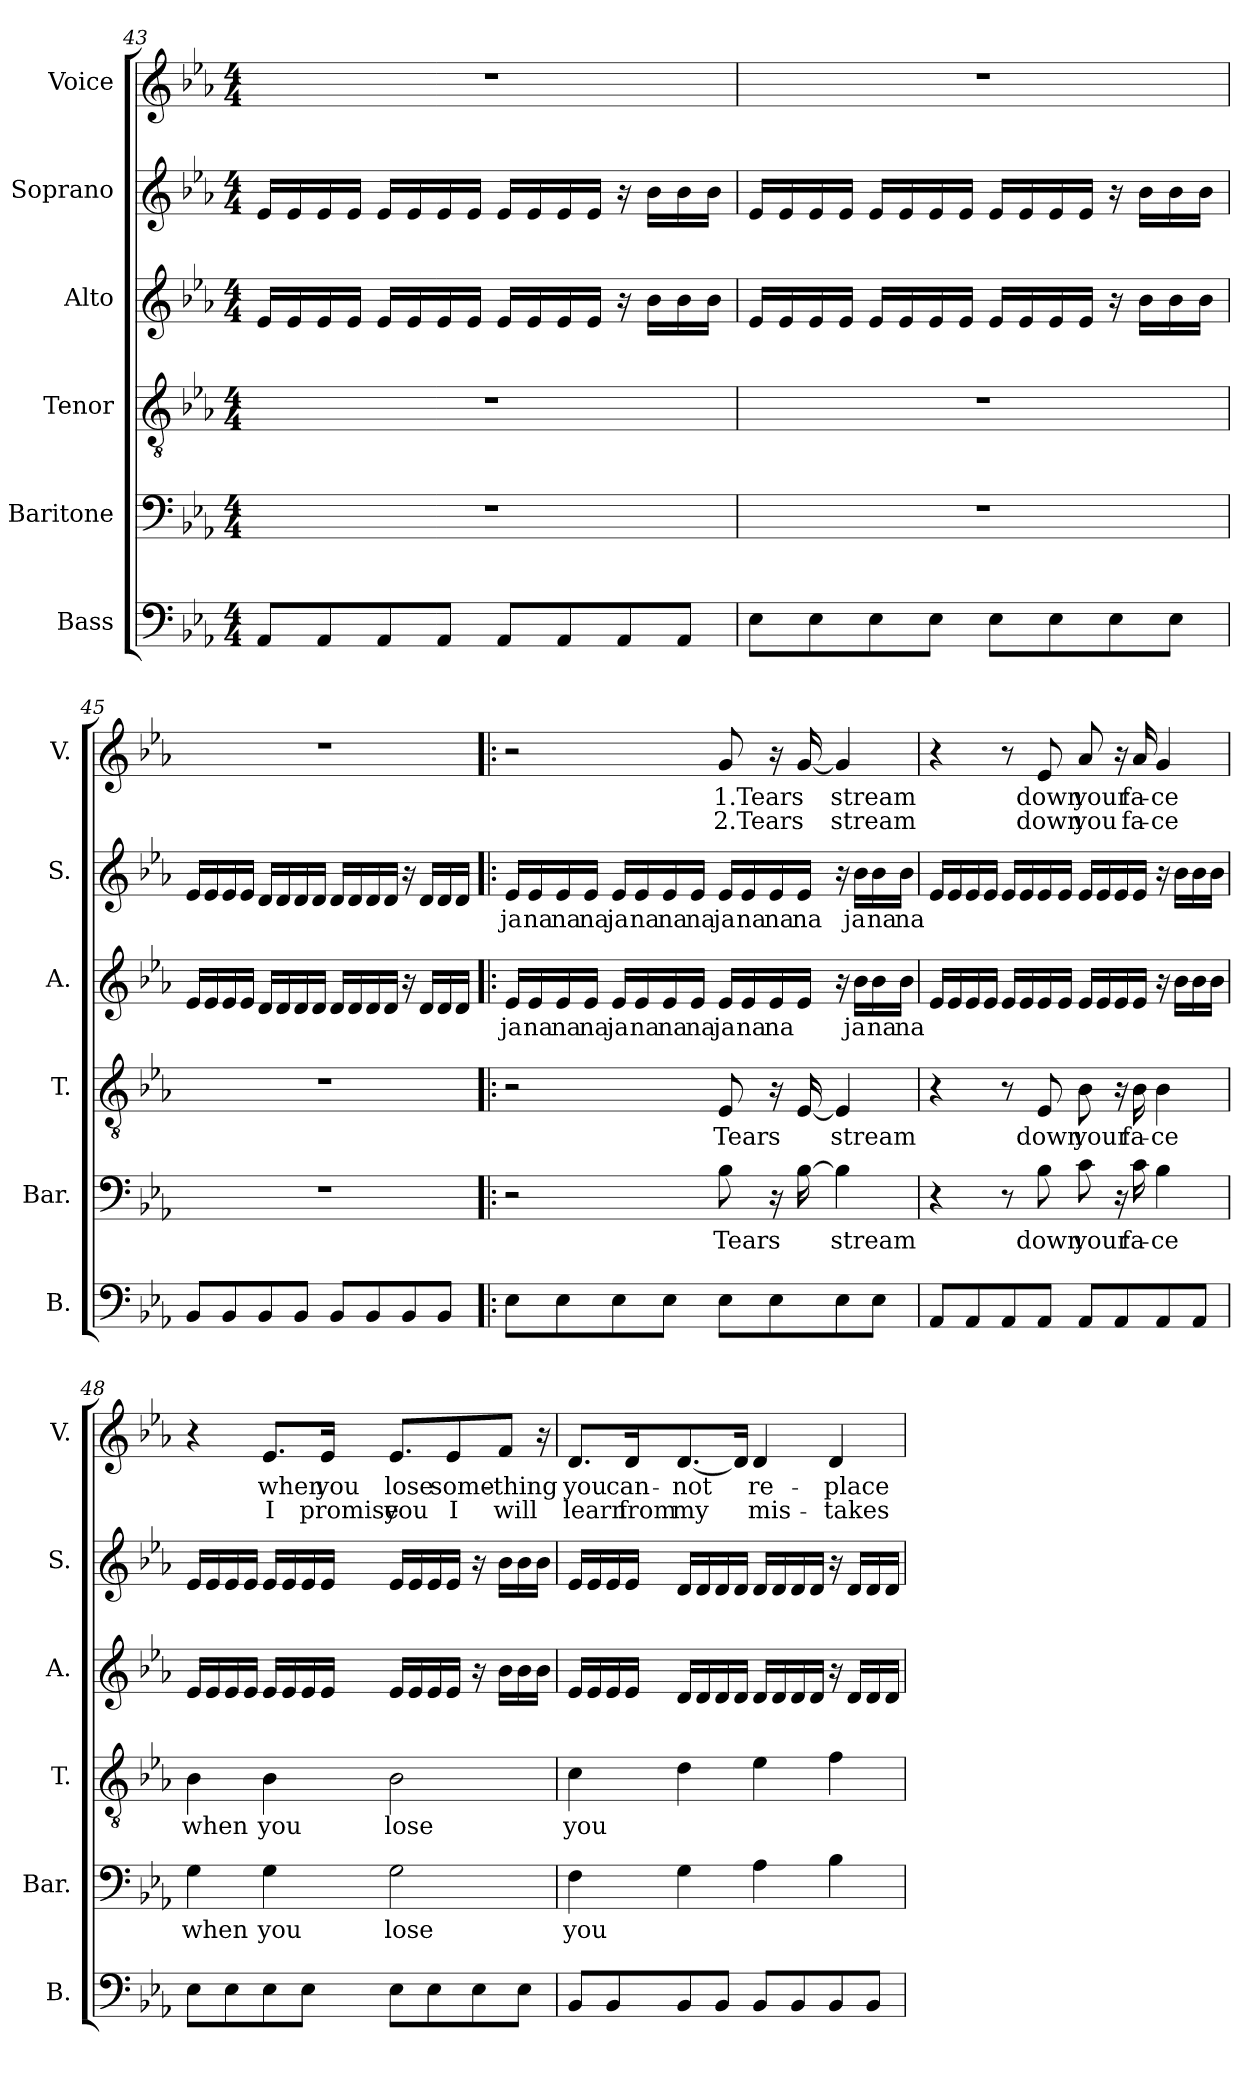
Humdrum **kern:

**kern	**kern	**text	**kern	**text	**kern	**text	**kern	**text	**kern	**text	**text
*part6	*part5	*part5	*part4	*part4	*part3	*part3	*part2	*part2	*part1	*part1	*part1
*staff6	*staff5	*staff5	*staff4	*staff4	*staff3	*staff3	*staff2	*staff2	*staff1	*staff1	*staff1
*I"Bass	*I"Baritone	*	*I"Tenor	*	*I"Alto	*	*I"Soprano	*	*I"Voice	*	*
*I'B.	*I'Bar.	*	*I'T.	*	*I'A.	*	*I'S.	*	*I'V.	*	*
*clefF4	*clefF4	*	*clefGv2	*	*clefG2	*	*clefG2	*	*clefG2	*	*
*k[b-e-a-]	*k[b-e-a-]	*	*k[b-e-a-]	*	*k[b-e-a-]	*	*k[b-e-a-]	*	*k[b-e-a-]	*	*
*E-:	*E-:	*	*E-:	*	*E-:	*	*E-:	*	*E-:	*	*
*M4/4	*M4/4	*	*M4/4	*	*M4/4	*	*M4/4	*	*M4/4	*	*
=43	=43	=43	=43	=43	=43	=43	=43	=43	=43	=43	=43
8AA-/L	1r	.	1r	.	16e-/LL	.	16e-/LL	.	1r	.	.
.	.	.	.	.	16e-/	.	16e-/	.	.	.	.
8AA-/	.	.	.	.	16e-/	.	16e-/	.	.	.	.
.	.	.	.	.	16e-/JJ	.	16e-/JJ	.	.	.	.
8AA-/	.	.	.	.	16e-/LL	.	16e-/LL	.	.	.	.
.	.	.	.	.	16e-/	.	16e-/	.	.	.	.
8AA-/J	.	.	.	.	16e-/	.	16e-/	.	.	.	.
.	.	.	.	.	16e-/JJ	.	16e-/JJ	.	.	.	.
8AA-/L	.	.	.	.	16e-/LL	.	16e-/LL	.	.	.	.
.	.	.	.	.	16e-/	.	16e-/	.	.	.	.
8AA-/	.	.	.	.	16e-/	.	16e-/	.	.	.	.
.	.	.	.	.	16e-/JJ	.	16e-/JJ	.	.	.	.
8AA-/	.	.	.	.	16r	.	16r	.	.	.	.
.	.	.	.	.	16b-\LL	.	16b-\LL	.	.	.	.
8AA-/J	.	.	.	.	16b-\	.	16b-\	.	.	.	.
.	.	.	.	.	16b-\JJ	.	16b-\JJ	.	.	.	.
!!LO:LB:g=z
=44	=44	=44	=44	=44	=44	=44	=44	=44	=44	=44	=44
8E-\L	1r	.	1r	.	16e-/LL	.	16e-/LL	.	1r	.	.
.	.	.	.	.	16e-/	.	16e-/	.	.	.	.
8E-\	.	.	.	.	16e-/	.	16e-/	.	.	.	.
.	.	.	.	.	16e-/JJ	.	16e-/JJ	.	.	.	.
8E-\	.	.	.	.	16e-/LL	.	16e-/LL	.	.	.	.
.	.	.	.	.	16e-/	.	16e-/	.	.	.	.
8E-\J	.	.	.	.	16e-/	.	16e-/	.	.	.	.
.	.	.	.	.	16e-/JJ	.	16e-/JJ	.	.	.	.
8E-\L	.	.	.	.	16e-/LL	.	16e-/LL	.	.	.	.
.	.	.	.	.	16e-/	.	16e-/	.	.	.	.
8E-\	.	.	.	.	16e-/	.	16e-/	.	.	.	.
.	.	.	.	.	16e-/JJ	.	16e-/JJ	.	.	.	.
8E-\	.	.	.	.	16r	.	16r	.	.	.	.
.	.	.	.	.	16b-\LL	.	16b-\LL	.	.	.	.
8E-\J	.	.	.	.	16b-\	.	16b-\	.	.	.	.
.	.	.	.	.	16b-\JJ	.	16b-\JJ	.	.	.	.
=45	=45	=45	=45	=45	=45	=45	=45	=45	=45	=45	=45
8BB-/L	1r	.	1r	.	16e-/LL	.	16e-/LL	.	1r	.	.
.	.	.	.	.	16e-/	.	16e-/	.	.	.	.
8BB-/	.	.	.	.	16e-/	.	16e-/	.	.	.	.
.	.	.	.	.	16e-/JJ	.	16e-/JJ	.	.	.	.
8BB-/	.	.	.	.	16d/LL	.	16d/LL	.	.	.	.
.	.	.	.	.	16d/	.	16d/	.	.	.	.
8BB-/J	.	.	.	.	16d/	.	16d/	.	.	.	.
.	.	.	.	.	16d/JJ	.	16d/JJ	.	.	.	.
8BB-/L	.	.	.	.	16d/LL	.	16d/LL	.	.	.	.
.	.	.	.	.	16d/	.	16d/	.	.	.	.
8BB-/	.	.	.	.	16d/	.	16d/	.	.	.	.
.	.	.	.	.	16d/JJ	.	16d/JJ	.	.	.	.
8BB-/	.	.	.	.	16r	.	16r	.	.	.	.
.	.	.	.	.	16d/LL	.	16d/LL	.	.	.	.
8BB-/J	.	.	.	.	16d/	.	16d/	.	.	.	.
.	.	.	.	.	16d/JJ	.	16d/JJ	.	.	.	.
!!LO:PB:g=z
=46!|:	=46!|:	=46!|:	=46!|:	=46!|:	=46!|:	=46!|:	=46!|:	=46!|:	=46!|:	=46!|:	=46!|:
8E-\L	2r	.	2r	.	16e-/LL	ja	16e-/LL	ja	2r	.	.
.	.	.	.	.	16e-/	na	16e-/	na	.	.	.
8E-\	.	.	.	.	16e-/	na	16e-/	na	.	.	.
.	.	.	.	.	16e-/JJ	na	16e-/JJ	na	.	.	.
8E-\	.	.	.	.	16e-/LL	ja	16e-/LL	ja	.	.	.
.	.	.	.	.	16e-/	na	16e-/	na	.	.	.
8E-\J	.	.	.	.	16e-/	na	16e-/	na	.	.	.
.	.	.	.	.	16e-/JJ	na	16e-/JJ	na	.	.	.
8E-\L	8B-\	Tears	8E-/	Tears	16e-/LL	ja	16e-/LL	ja	8g/	1.Tears	2.Tears
.	.	.	.	.	16e-/	na	16e-/	na	.	.	.
8E-\	16r	.	16r	.	16e-/	na	16e-/	na	16r	.	.
.	[16B-\	.	[16E-/	.	16e-/JJ	.	16e-/JJ	na	[16g/	.	.
8E-\	4B-\]	stream	4E-/]	stream	16r	.	16r	.	4g/]	stream	stream
.	.	.	.	.	16b-\LL	ja	16b-\LL	ja	.	.	.
8E-\J	.	.	.	.	16b-\	na	16b-\	na	.	.	.
.	.	.	.	.	16b-\JJ	na	16b-\JJ	na	.	.	.
=47	=47	=47	=47	=47	=47	=47	=47	=47	=47	=47	=47
8AA-/L	4r	.	4r	.	16e-/LL	.	16e-/LL	.	4r	.	.
.	.	.	.	.	16e-/	.	16e-/	.	.	.	.
8AA-/	.	.	.	.	16e-/	.	16e-/	.	.	.	.
.	.	.	.	.	16e-/JJ	.	16e-/JJ	.	.	.	.
8AA-/	8r	.	8r	.	16e-/LL	.	16e-/LL	.	8r	.	.
.	.	.	.	.	16e-/	.	16e-/	.	.	.	.
8AA-/J	8B-\	down	8E-/	down	16e-/	.	16e-/	.	8e-/	down	down
.	.	.	.	.	16e-/JJ	.	16e-/JJ	.	.	.	.
8AA-/L	8c\	your	8B-\	your	16e-/LL	.	16e-/LL	.	8a-/	your	you
.	.	.	.	.	16e-/	.	16e-/	.	.	.	.
8AA-/	16r	.	16r	.	16e-/	.	16e-/	.	16r	.	.
.	16c\	fa-	16B-\	fa-	16e-/JJ	.	16e-/JJ	.	16a-/	fa-	fa-
8AA-/	4B-\	-ce	4B-\	-ce	16r	.	16r	.	4g/	-ce	-ce
.	.	.	.	.	16b-\LL	.	16b-\LL	.	.	.	.
8AA-/J	.	.	.	.	16b-\	.	16b-\	.	.	.	.
.	.	.	.	.	16b-\JJ	.	16b-\JJ	.	.	.	.
!!LO:LB:g=z
=48	=48	=48	=48	=48	=48	=48	=48	=48	=48	=48	=48
8E-\L	4G\	when	4B-\	when	16e-/LL	.	16e-/LL	.	4r	.	.
.	.	.	.	.	16e-/	.	16e-/	.	.	.	.
8E-\	.	.	.	.	16e-/	.	16e-/	.	.	.	.
.	.	.	.	.	16e-/JJ	.	16e-/JJ	.	.	.	.
8E-\	4G\	you	4B-\	you	16e-/LL	.	16e-/LL	.	8.e-/L	when	I
.	.	.	.	.	16e-/	.	16e-/	.	.	.	.
8E-\J	.	.	.	.	16e-/	.	16e-/	.	.	.	.
.	.	.	.	.	16e-/JJ	.	16e-/JJ	.	16e-/Jk	you	promise
8E-\L	2G\	lose	2B-\	lose	16e-/LL	.	16e-/LL	.	8.e-/L	lose	you
.	.	.	.	.	16e-/	.	16e-/	.	.	.	.
8E-\	.	.	.	.	16e-/	.	16e-/	.	.	.	.
.	.	.	.	.	16e-/JJ	.	16e-/JJ	.	8e-/	some-	I
8E-\	.	.	.	.	16r	.	16r	.	.	.	.
.	.	.	.	.	16b-\LL	.	16b-\LL	.	8f/J	-thing	will
8E-\J	.	.	.	.	16b-\	.	16b-\	.	.	.	.
.	.	.	.	.	16b-\JJ	.	16b-\JJ	.	16r	.	.
=49	=49	=49	=49	=49	=49	=49	=49	=49	=49	=49	=49
8BB-/L	4F\	you	4c\	you	16e-/LL	.	16e-/LL	.	8.d/L	you	learn
.	.	.	.	.	16e-/	.	16e-/	.	.	.	.
8BB-/	.	.	.	.	16e-/	.	16e-/	.	.	.	.
.	.	.	.	.	16e-/JJ	.	16e-/JJ	.	16d/K	can-	from
8BB-/	4G\	.	4d\	.	16d/LL	.	16d/LL	.	[8.d/	-not	my
.	.	.	.	.	16d/	.	16d/	.	.	.	.
8BB-/J	.	.	.	.	16d/	.	16d/	.	.	.	.
.	.	.	.	.	16d/JJ	.	16d/JJ	.	16d/Jk]	.	.
8BB-/L	4A-\	.	4e-\	.	16d/LL	.	16d/LL	.	4d/	re-	mis-
.	.	.	.	.	16d/	.	16d/	.	.	.	.
8BB-/	.	.	.	.	16d/	.	16d/	.	.	.	.
.	.	.	.	.	16d/JJ	.	16d/JJ	.	.	.	.
8BB-/	4B-\	.	4f\	.	16r	.	16r	.	4d/	-place	-takes
.	.	.	.	.	16d/LL	.	16d/LL	.	.	.	.
8BB-/J	.	.	.	.	16d/	.	16d/	.	.	.	.
.	.	.	.	.	16d/JJ	.	16d/JJ	.	.	.	.
=	=	=	=	=	=	=	=	=	=	=	=
*-	*-	*-	*-	*-	*-	*-	*-	*-	*-	*-	*-
